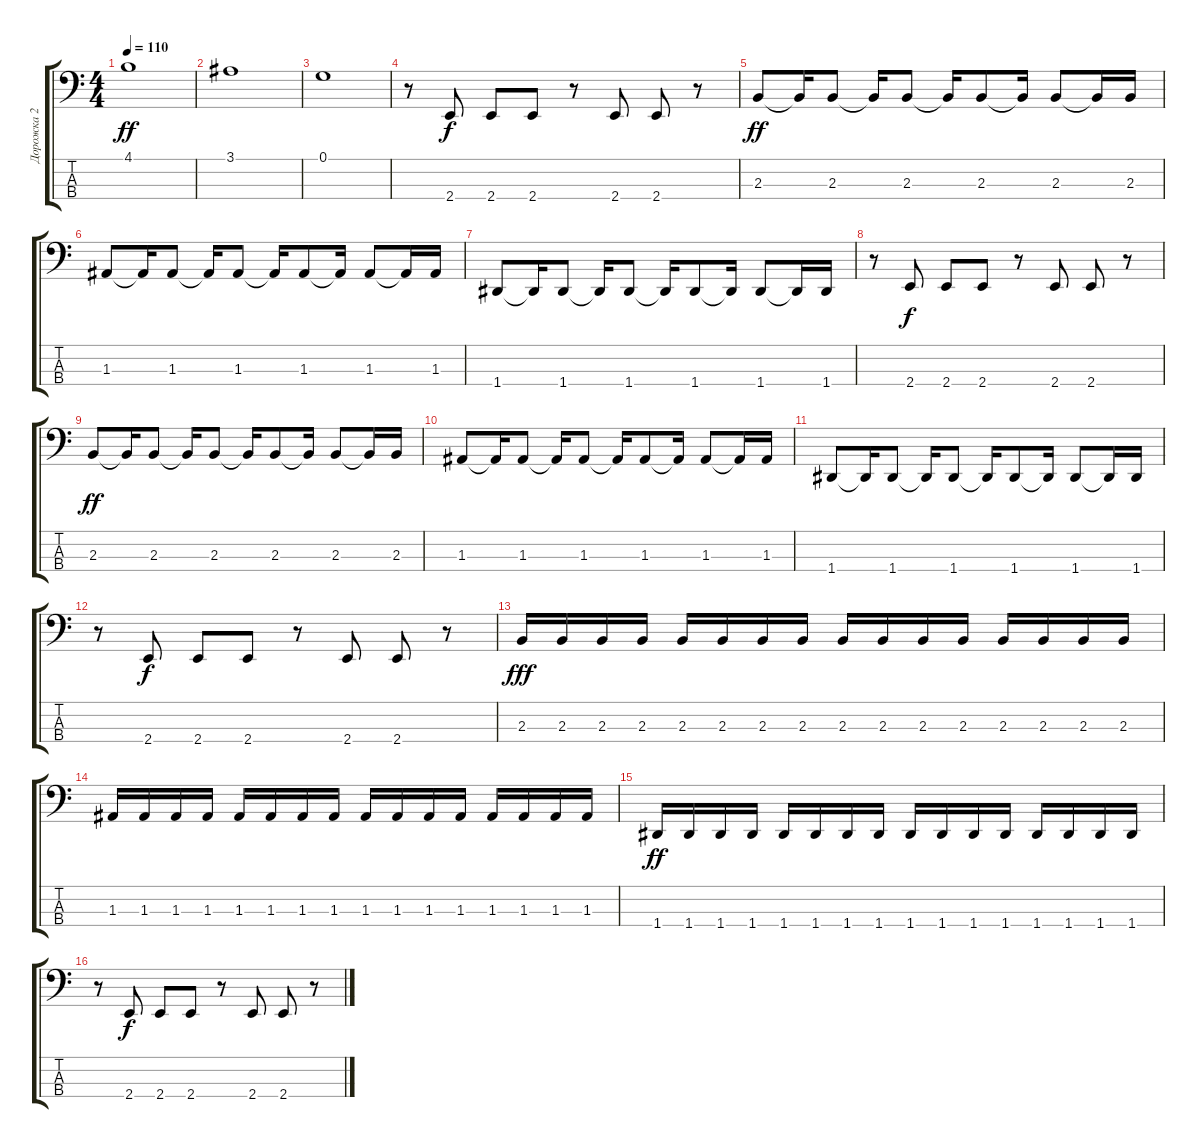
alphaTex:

\track ("Дорожка 2" "Дорожка 2") {instrument electricbassfinger}
\staff {score tabs}
\tuning (G2 D2 A1 D1) {hide}
\ts (4 4)
\tempo 110
\clef f4
\ks c
4.1.1{dy ff} |
3.1.1 |
0.1.1 |
r.8 2.4.8{dy f} 2.4.8 2.4.8 r.8 2.4.8 2.4.8 r.8 |
2.3.8{dy ff} 2.3{t}.16 2.3.8 2.3{t}.16 2.3.8 2.3{t}.16 2.3.8 2.3{t}.16 2.3.8 2.3{t}.16 2.3.16 |
1.3.8 1.3{t}.16 1.3.8 1.3{t}.16 1.3.8 1.3{t}.16 1.3.8 1.3{t}.16 1.3.8 1.3{t}.16 1.3.16 |
1.4.8 1.4{t}.16 1.4.8 1.4{t}.16 1.4.8 1.4{t}.16 1.4.8 1.4{t}.16 1.4.8 1.4{t}.16 1.4.16 |
r.8 2.4.8{dy f} 2.4.8 2.4.8 r.8 2.4.8 2.4.8 r.8 |
2.3.8{dy ff} 2.3{t}.16 2.3.8 2.3{t}.16 2.3.8 2.3{t}.16 2.3.8 2.3{t}.16 2.3.8 2.3{t}.16 2.3.16 |
1.3.8 1.3{t}.16 1.3.8 1.3{t}.16 1.3.8 1.3{t}.16 1.3.8 1.3{t}.16 1.3.8 1.3{t}.16 1.3.16 |
1.4.8 1.4{t}.16 1.4.8 1.4{t}.16 1.4.8 1.4{t}.16 1.4.8 1.4{t}.16 1.4.8 1.4{t}.16 1.4.16 |
r.8 2.4.8{dy f} 2.4.8 2.4.8 r.8 2.4.8 2.4.8 r.8 |
2.3.16{dy fff} 2.3.16 2.3.16 2.3.16 2.3.16 2.3.16 2.3.16 2.3.16 2.3.16 2.3.16 2.3.16 2.3.16 2.3.16 2.3.16 2.3.16 2.3.16 |
1.3.16 1.3.16 1.3.16 1.3.16 1.3.16 1.3.16 1.3.16 1.3.16 1.3.16 1.3.16 1.3.16 1.3.16 1.3.16 1.3.16 1.3.16 1.3.16 |
1.4.16{dy ff} 1.4.16 1.4.16 1.4.16 1.4.16 1.4.16 1.4.16 1.4.16 1.4.16 1.4.16 1.4.16 1.4.16 1.4.16 1.4.16 1.4.16 1.4.16 |
r.8 2.4.8{dy f} 2.4.8 2.4.8 r.8 2.4.8 2.4.8 r.8
